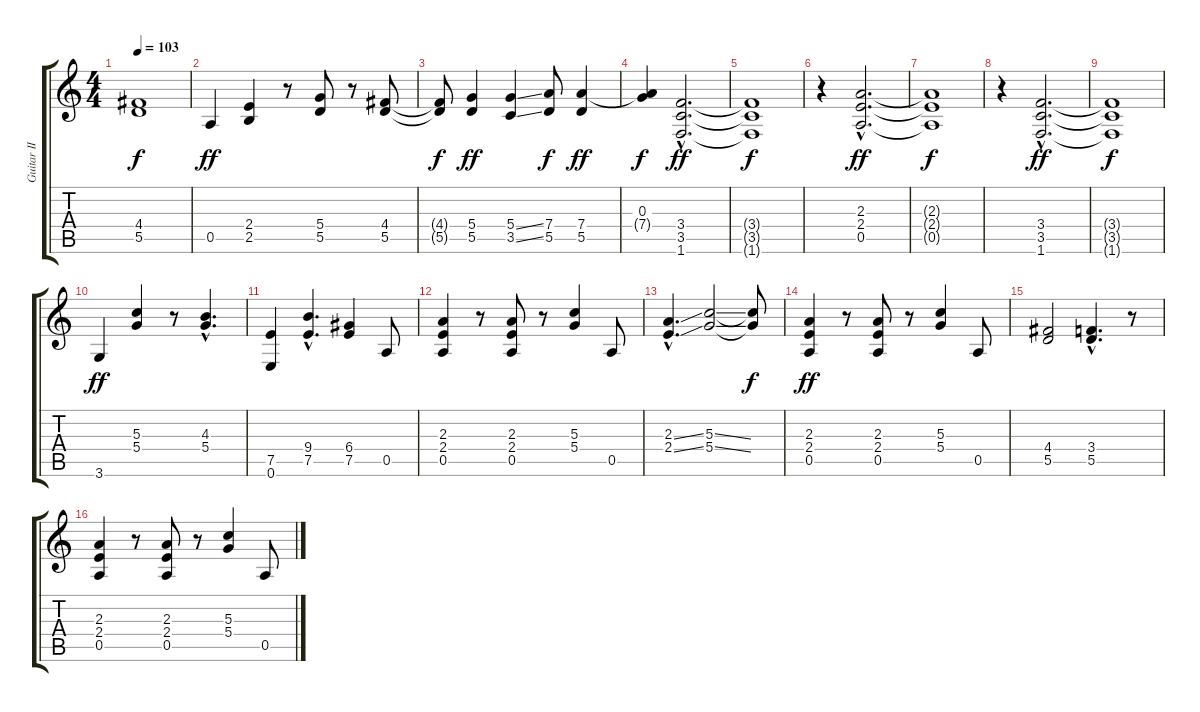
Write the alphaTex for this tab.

\track ("Guitar II" "Guitar II") {instrument distortionguitar}
\staff {score tabs}
\tuning (E4 B3 G3 D3 A2 E2) {hide}
\ts (4 4)
\tempo 103
\clef g2
\ks c
(4.4{t} 5.5{t}).1{dy f} |
0.5.4{dy ff} (2.4 2.5).4 r.8 (5.4 5.5).8 r.8 (4.4 5.5).8 |
(4.4{t} 5.5{t}).8{dy f} (5.4 5.5).4{dy ff} (5.4{ss} 3.5{ss}).4 (7.4 5.5).8{dy f} (7.4 5.5).4{dy ff} |
(0.3 7.4{t}).4{dy f} (3.4{hac} 3.5{hac} 1.6{hac}).2{d dy ff} |
(3.4{t} 3.5{t} 1.6{t}).1{dy f} |
r.4 (2.3{hac} 2.4{hac} 0.5{hac}).2{d dy ff} |
(2.3{t} 2.4{t} 0.5{t}).1{dy f} |
r.4 (3.4{hac} 3.5{hac} 1.6{hac}).2{d dy ff} |
(3.4{t} 3.5{t} 1.6{t}).1{dy f} |
3.6.4{dy ff} (5.3 5.4).4 r.8 (4.3{hac} 5.4{hac}).4{d} |
(7.5 0.6).4 (9.4{hac} 7.5{hac}).4{d} (6.4 7.5).4 0.5.8 |
(2.3 2.4 0.5).4 r.8 (2.3 2.4 0.5).8 r.8 (5.3 5.4).4 0.5.8 |
(2.3{ss hac} 2.4{ss hac}).4{d} (5.3{ss} 5.4{ss}).2 (5.3{t} 5.4{t}).8{dy f} |
(2.3 2.4 0.5).4{dy ff} r.8 (2.3 2.4 0.5).8 r.8 (5.3 5.4).4 0.5.8 |
(4.4 5.5).2 (3.4{hac} 5.5{hac}).4{d} r.8 |
(2.3 2.4 0.5).4 r.8 (2.3 2.4 0.5).8 r.8 (5.3 5.4).4 0.5.8
